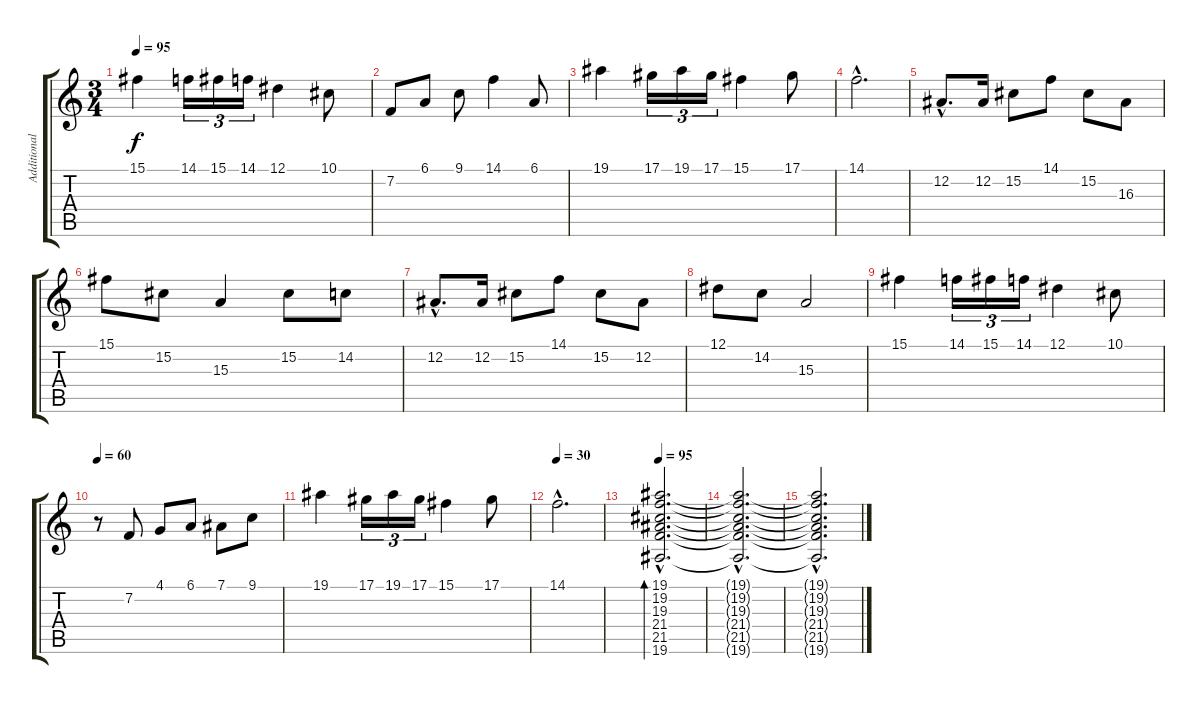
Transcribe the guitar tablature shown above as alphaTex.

\track ("Additional Orchestration" "Additional") {instrument frenchhorn}
\staff {score tabs}
\tuning (Eb4 Bb3 Gb3 Db3 Ab2 Eb2) {hide}
\ts (3 4)
\tempo 95
\clef g2
\ks c
15.1.4{dy f} 14.1.16{tu (3 2)} 15.1.16{tu (3 2)} 14.1.16{tu (3 2)} 12.1.4 10.1.8 |
7.2.8{instrument pizzicatostrings} 6.1.8 9.1.8 14.1.4 6.1.8 |
19.1.4{instrument musicbox} 17.1.16{tu (3 2)} 19.1.16{tu (3 2)} 17.1.16{tu (3 2)} 15.1.4 17.1.8 |
14.1{hac}.2{d} |
12.2{hac}.8{d instrument musicbox} 12.2.16 15.2.8 14.1.8 15.2.8 16.3.8 |
15.1.8 15.2.8 15.3.4 15.2.8 14.2.8 |
12.2{hac}.8{d} 12.2.16 15.2.8 14.1.8 15.2.8 12.2.8 |
12.1.8 14.2.8 15.3.2 |
15.1.4 14.1.16{tu (3 2)} 15.1.16{tu (3 2)} 14.1.16{tu (3 2)} 12.1.4 10.1.8 |
\tempo 60
r.8 7.2.8{instrument pizzicatostrings} 4.1.8 6.1.8 7.1.8 9.1.8 |
19.1.4{instrument musicbox} 17.1.16{tu (3 2)} 19.1.16{tu (3 2)} 17.1.16{tu (3 2)} 15.1.4 17.1.8 |
\tempo 30
14.1{hac}.2{d} |
\tempo 95
(19.1{hac} 19.2{hac} 19.3{hac} 21.4{hac} 21.5{hac} 19.6{hac}).2{d bd 240 instrument orchestralharp} |
(19.1{hac t} 19.2{hac t} 19.3{hac t} 21.4{hac t} 21.5{hac t} 19.6{hac t}).2{d} |
(19.1{hac t} 19.2{hac t} 19.3{hac t} 21.4{hac t} 21.5{hac t} 19.6{hac t}).2{d}
